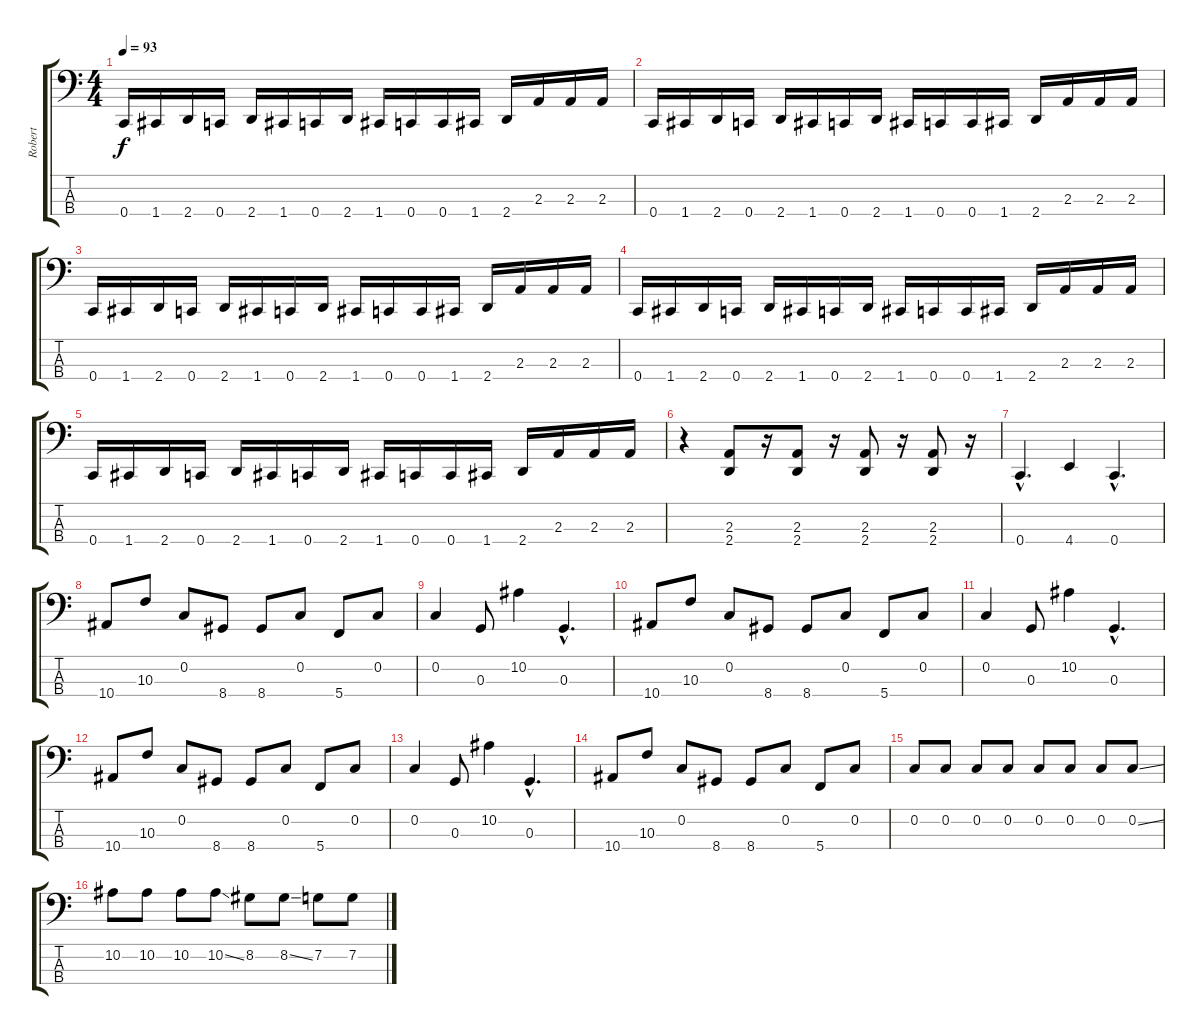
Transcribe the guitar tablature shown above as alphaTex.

\track ("Robert" "Robert") {instrument electricbassfinger}
\staff {score tabs}
\tuning (F2 C2 G1 C1) {hide}
\ts (4 4)
\tempo 93
\clef f4
\ks c
0.4.16{dy f} 1.4.16 2.4.16 0.4.16 2.4.16 1.4.16 0.4.16 2.4.16 1.4.16 0.4.16 0.4.16 1.4.16 2.4.16 2.3.16 2.3.16 2.3.16 |
0.4.16 1.4.16 2.4.16 0.4.16 2.4.16 1.4.16 0.4.16 2.4.16 1.4.16 0.4.16 0.4.16 1.4.16 2.4.16 2.3.16 2.3.16 2.3.16 |
0.4.16 1.4.16 2.4.16 0.4.16 2.4.16 1.4.16 0.4.16 2.4.16 1.4.16 0.4.16 0.4.16 1.4.16 2.4.16 2.3.16 2.3.16 2.3.16 |
0.4.16 1.4.16 2.4.16 0.4.16 2.4.16 1.4.16 0.4.16 2.4.16 1.4.16 0.4.16 0.4.16 1.4.16 2.4.16 2.3.16 2.3.16 2.3.16 |
0.4.16 1.4.16 2.4.16 0.4.16 2.4.16 1.4.16 0.4.16 2.4.16 1.4.16 0.4.16 0.4.16 1.4.16 2.4.16 2.3.16 2.3.16 2.3.16 |
r.4 (2.3 2.4).8 r.16 (2.3 2.4).8 r.16 (2.3 2.4).8 r.16 (2.3 2.4).8 r.16 |
0.4{hac}.4{d} 4.4.4 0.4{hac}.4{d} |
10.4.8 10.3.8 0.2.8 8.4.8 8.4.8 0.2.8 5.4.8 0.2.8 |
0.2.4 0.3.8 10.2.4 0.3{hac}.4{d} |
10.4.8 10.3.8 0.2.8 8.4.8 8.4.8 0.2.8 5.4.8 0.2.8 |
0.2.4 0.3.8 10.2.4 0.3{hac}.4{d} |
10.4.8 10.3.8 0.2.8 8.4.8 8.4.8 0.2.8 5.4.8 0.2.8 |
0.2.4 0.3.8 10.2.4 0.3{hac}.4{d} |
10.4.8 10.3.8 0.2.8 8.4.8 8.4.8 0.2.8 5.4.8 0.2.8 |
0.2.8 0.2.8 0.2.8 0.2.8 0.2.8 0.2.8 0.2.8 0.2{ss}.8 |
10.2.8 10.2.8 10.2.8 10.2{ss}.8 8.2.8 8.2{ss}.8 7.2.8 7.2.8
